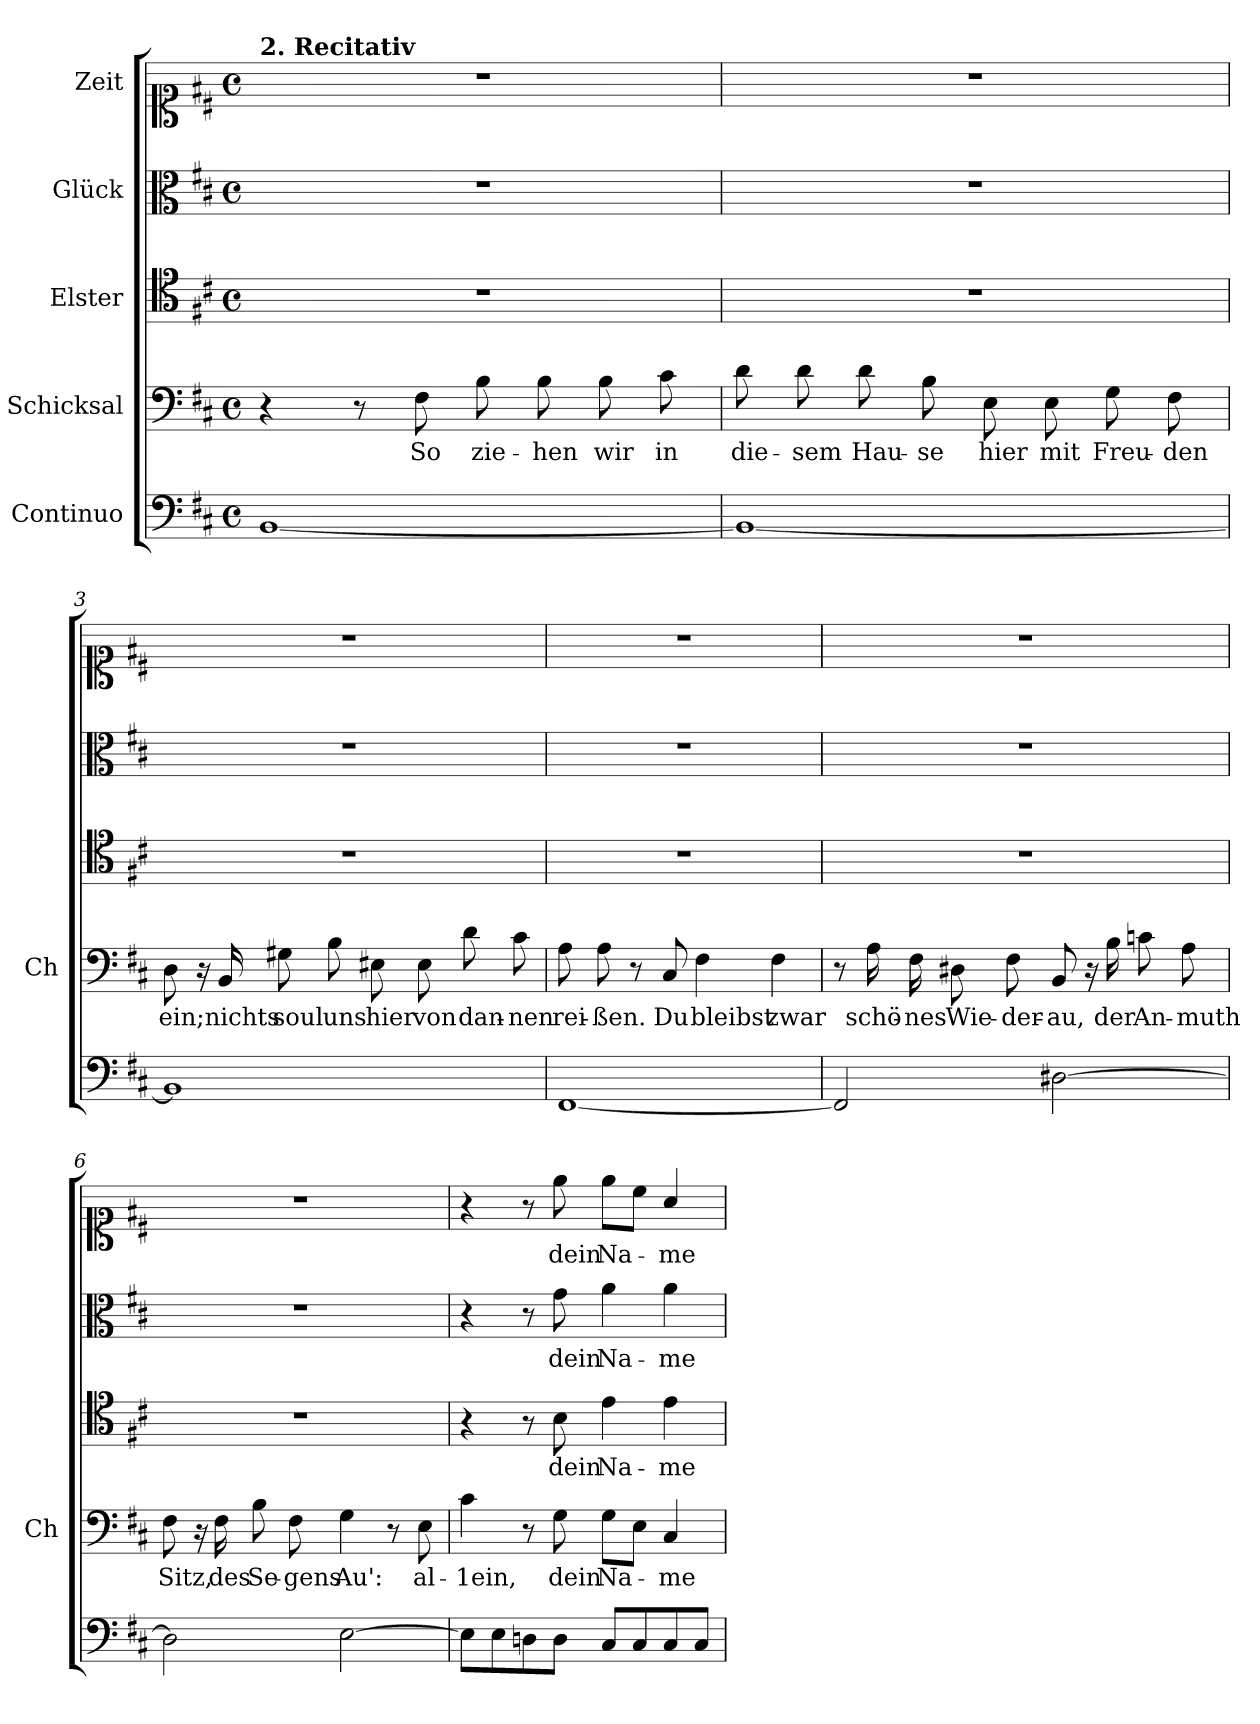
**kern	**kern	**text	**kern	**text	**kern	**text	**kern	**text
*part5	*part4	*part4	*part3	*part3	*part2	*part2	*part1	*part1
*staff5	*staff4	*staff4	*staff3	*staff3	*staff2	*staff2	*staff1	*staff1
*I"Continuo	*I"Schicksal	*	*I"Elster	*	*I"Glück	*	*I"Zeit	*
*	*I'Ch	*	*	*	*	*	*	*
*clefF4	*clefF4	*	*clefC4	*	*clefC3	*	*clefC1	*
*k[f#c#]	*k[f#c#]	*	*k[f#c#]	*	*k[f#c#]	*	*k[f#c#]	*
*M4/4	*M4/4	*	*M4/4	*	*M4/4	*	*M4/4	*
*met(c)	*met(c)	*	*met(c)	*	*met(c)	*	*met(c)	*
=1	=1	=1	=1	=1	=1	=1	=1	=1
!	!	!	!	!	!	!	!LO:TX:a:B:t=2. Recitativ	!
[<1BB	4r	.	1r	.	1r	.	1r	.
.	8r	.	.	.	.	.	.	.
!	!	!LO:LY:b	!	!	!	!	!	!
.	8F#\	So	.	.	.	.	.	.
!	!	!LO:LY:b	!	!	!	!	!	!
.	8B\	zie-	.	.	.	.	.	.
!	!	!LO:LY:b	!	!	!	!	!	!
.	8B\	-hen	.	.	.	.	.	.
!	!	!LO:LY:b	!	!	!	!	!	!
.	8B\	wir	.	.	.	.	.	.
!	!	!LO:LY:b	!	!	!	!	!	!
.	8c#\	in	.	.	.	.	.	.
=2	=2	=2	=2	=2	=2	=2	=2	=2
!	!	!LO:LY:b	!	!	!	!	!	!
1BB_	8d\	die-	1r	.	1r	.	1r	.
!	!	!LO:LY:b	!	!	!	!	!	!
.	8d\	-sem	.	.	.	.	.	.
!	!	!LO:LY:b	!	!	!	!	!	!
.	8d\	Hau-	.	.	.	.	.	.
!	!	!LO:LY:b	!	!	!	!	!	!
.	8B\	-se	.	.	.	.	.	.
!	!	!LO:LY:b	!	!	!	!	!	!
.	8E\	hier	.	.	.	.	.	.
!	!	!LO:LY:b	!	!	!	!	!	!
.	8E\	mit	.	.	.	.	.	.
!	!	!LO:LY:b	!	!	!	!	!	!
.	8G\	Freu-	.	.	.	.	.	.
!	!	!LO:LY:b	!	!	!	!	!	!
.	8F#\	-den	.	.	.	.	.	.
=3	=3	=3	=3	=3	=3	=3	=3	=3
!	!	!LO:LY:b	!	!	!	!	!	!
1BB]	8D\	ein;	1r	.	1r	.	1r	.
.	16r	.	.	.	.	.	.	.
!	!	!LO:LY:b	!	!	!	!	!	!
.	16BB/	nichts	.	.	.	.	.	.
!	!	!LO:LY:b	!	!	!	!	!	!
.	8G#X\	soul	.	.	.	.	.	.
!	!	!LO:LY:b	!	!	!	!	!	!
.	8B\	uns	.	.	.	.	.	.
!	!	!LO:LY:b	!	!	!	!	!	!
.	8E#X\	hier	.	.	.	.	.	.
!	!	!LO:LY:b	!	!	!	!	!	!
.	8E#\	von	.	.	.	.	.	.
!	!	!LO:LY:b	!	!	!	!	!	!
.	8d\	dan-	.	.	.	.	.	.
!	!	!LO:LY:b	!	!	!	!	!	!
.	8c#\	-nen	.	.	.	.	.	.
=4	=4	=4	=4	=4	=4	=4	=4	=4
!	!	!LO:LY:b	!	!	!	!	!	!
[<1FF#	8A\	rei-	1r	.	1r	.	1r	.
!	!	!LO:LY:b	!	!	!	!	!	!
.	8A\	-ßen.	.	.	.	.	.	.
.	8r	.	.	.	.	.	.	.
!	!	!LO:LY:b	!	!	!	!	!	!
.	8C#/	Du	.	.	.	.	.	.
!	!	!LO:LY:b	!	!	!	!	!	!
.	4F#\	bleibst	.	.	.	.	.	.
!	!	!LO:LY:b	!	!	!	!	!	!
.	4F#\	zwar	.	.	.	.	.	.
!!LO:LB:g=z
=5	=5	=5	=5	=5	=5	=5	=5	=5
2FF#/]	8r	.	1r	.	1r	.	1r	.
!	!	!LO:LY:b	!	!	!	!	!	!
.	16A\	schö-	.	.	.	.	.	.
!	!	!LO:LY:b	!	!	!	!	!	!
.	16F#\	-nes	.	.	.	.	.	.
!	!	!LO:LY:b	!	!	!	!	!	!
.	8D#X\	Wie-	.	.	.	.	.	.
!	!	!LO:LY:b	!	!	!	!	!	!
.	8F#\	-der-	.	.	.	.	.	.
!	!	!LO:LY:b	!	!	!	!	!	!
[2D#X\	8BB/	-au,	.	.	.	.	.	.
.	16r	.	.	.	.	.	.	.
!	!	!LO:LY:b	!	!	!	!	!	!
.	16B\	der	.	.	.	.	.	.
!	!	!LO:LY:b	!	!	!	!	!	!
.	8cn\	An-	.	.	.	.	.	.
!	!	!LO:LY:b	!	!	!	!	!	!
.	8A\	-muth	.	.	.	.	.	.
=6	=6	=6	=6	=6	=6	=6	=6	=6
!	!	!LO:LY:b	!	!	!	!	!	!
2D#\]	8F#\	Sitz,	1r	.	1r	.	1r	.
.	16r	.	.	.	.	.	.	.
!	!	!LO:LY:b	!	!	!	!	!	!
.	16F#\	des	.	.	.	.	.	.
!	!	!LO:LY:b	!	!	!	!	!	!
.	8B\	Se-	.	.	.	.	.	.
!	!	!LO:LY:b	!	!	!	!	!	!
.	8F#\	-gens	.	.	.	.	.	.
!	!	!LO:LY:b	!	!	!	!	!	!
[2E\	4G\	Au':	.	.	.	.	.	.
.	8r	.	.	.	.	.	.	.
!	!	!LO:LY:b	!	!	!	!	!	!
.	8E\	al-	.	.	.	.	.	.
=7	=7	=7	=7	=7	=7	=7	=7	=7
!	!	!LO:LY:b	!	!	!	!	!	!
8E\L]	4c#\	-1ein,	4r	.	4r	.	4r	.
8E\	.	.	.	.	.	.	.	.
8Dn\	8r	.	8r	.	8r	.	8r	.
!	!	!LO:LY:b	!	!LO:LY:b	!	!LO:LY:b	!	!LO:LY:b
8D\J	8G\	dein	8B\	dein	8g\	dein	8ee\	dein
!	!	!LO:LY:b	!	!LO:LY:b	!	!LO:LY:b	!	!LO:LY:b
8C#/L	8G\L	Na-	4e\	Na-	4a\	Na-	8ee\L	Na-
8C#/	8E\J	.	.	.	.	.	8cc#\J	.
!	!	!LO:LY:b	!	!LO:LY:b	!	!LO:LY:b	!	!LO:LY:b
8C#/	4C#/	-me	4e\	-me	4a\	-me	4a/	-me
8C#/J	.	.	.	.	.	.	.	.
=	=	=	=	=	=	=	=	=
*-	*-	*-	*-	*-	*-	*-	*-	*-
